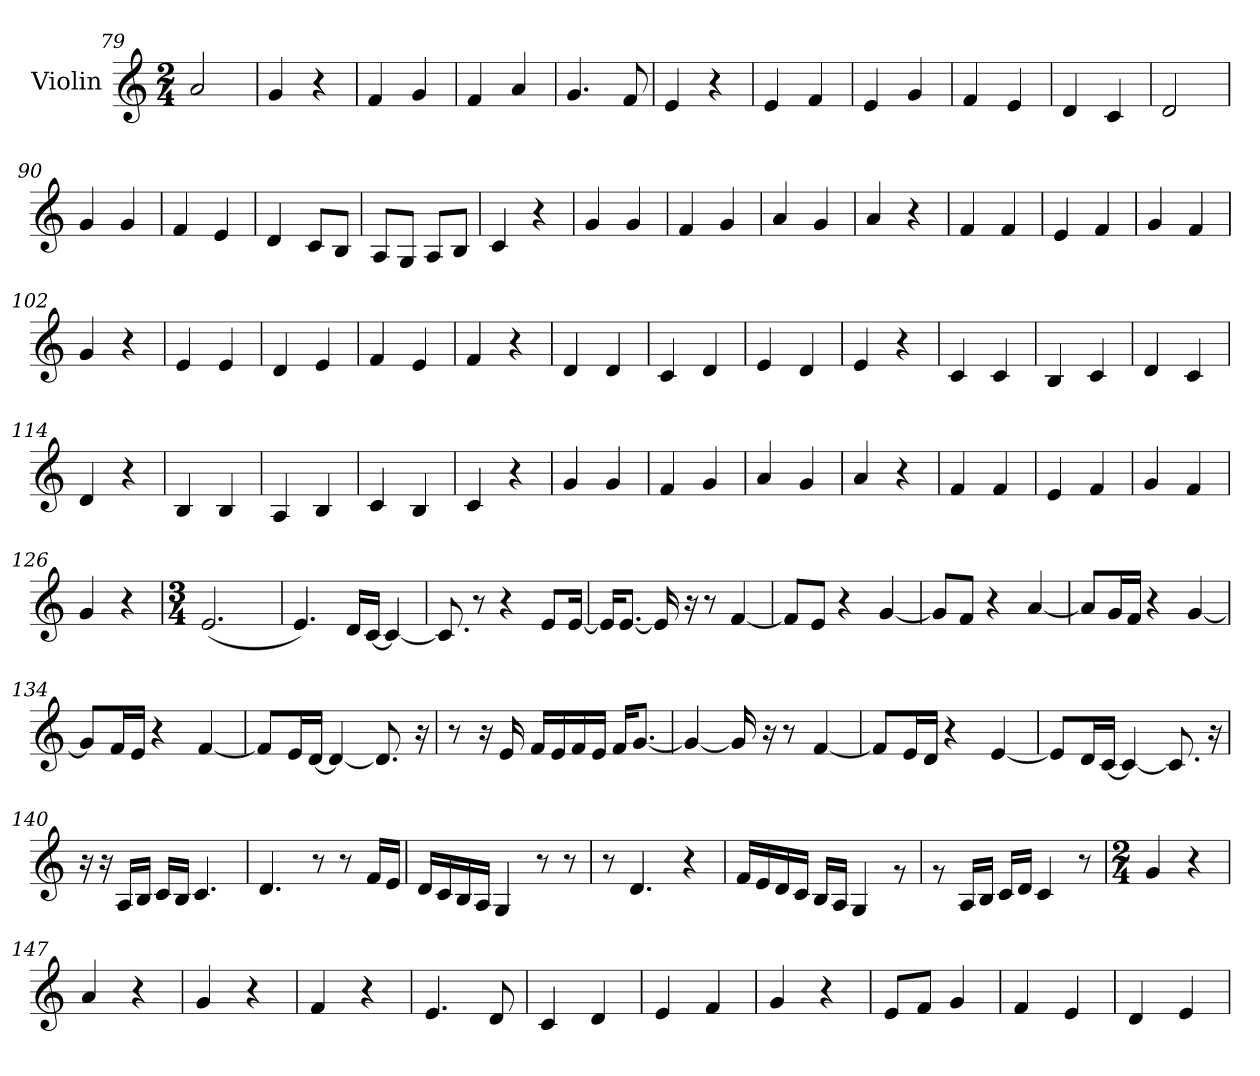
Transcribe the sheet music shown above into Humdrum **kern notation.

**kern
*part1
*staff1
*I"Violin
*clefG2
*k[]
*M2/4
=79
2a/
=80
4g/
4r
=81
4f/
4g/
=82
4f/
4a/
=83
4.g/
8f/
=84
4e/
4r
!!LO:LB:g=z
=85
4e/
4f/
=86
4e/
4g/
=87
4f/
4e/
=88
4d/
4c/
=89
2d/
=90
4g/
4g/
=91
4f/
4e/
=92
4d/
8c/L
8B/J
=93
8A/L
8G/J
8A/L
8B/J
=94
4c/
4r
!!LO:LB:g=z
=95
4g/
4g/
=96
4f/
4g/
=97
4a/
4g/
=98
4a/
4r
=99
4f/
4f/
=100
4e/
4f/
=101
4g/
4f/
=102
4g/
4r
=103
4e/
4e/
=104
4d/
4e/
=105
4f/
4e/
!!LO:LB:g=z
=106
4f/
4r
=107
4d/
4d/
=108
4c/
4d/
=109
4e/
4d/
=110
4e/
4r
=111
4c/
4c/
=112
4B/
4c/
=113
4d/
4c/
=114
4d/
4r
=115
4B/
4B/
!!LO:PB:g=z
=116
4A/
4B/
=117
4c/
4B/
=118
4c/
4r
=119
4g/
4g/
=120
4f/
4g/
=121
4a/
4g/
=122
4a/
4r
=123
4f/
4f/
=124
4e/
4f/
=125
4g/
4f/
=126
4g/
4r
!!LO:LB:g=z
=127
*M3/4
(2.e/
=128
4.e/)
16d/LL
[16c/JJ
4c/_
=129
8.c/]
8r
4r
8e/L
[16e/Jk
=130
16e/KL]
[8.e/J
16e/]
16r
8r
[4f/
=131
8f/L]
8e/J
4r
[4g/
=132
8g/L]
8f/J
4r
[4a/
!!LO:LB:g=z
=133
8a/L]
16g/L
16f/JJ
4r
[4g/
=134
8g/L]
16f/L
16e/JJ
4r
[4f/
=135
8f/L]
16e/L
[16d/JJ
4d/_
8.d/]
16r
=136
8r
16r
16e/
16f/LL
16e/
16f/
16e/JJ
16f/KL
[8.g/J
=137
4g/_
16g/]
16r
8r
[4f/
!!LO:LB:g=z
=138
8f/L]
16e/L
16d/JJ
4r
[4e/
=139
8e/L]
16d/L
[16c/JJ
4c/_
8.c/]
16r
=140
16r
16r
16A/LL
16B/JJ
16c/LL
16B/JJ
4.c/
=141
4.d/
8r
8r
16f/LL
16e/JJ
=142
16d/LL
16c/
16B/
16A/JJ
4G/
8r
8r
!!LO:LB:g=z
=143
8r
4.d/
4r
=144
16f/LL
16e/
16d/
16c/JJ
16B/LL
16A/JJ
4G/
8rg
=145
8rg
16A/LL
16B/JJ
16c/LL
16d/JJ
4c/
8r
=146
*M2/4
*MM160
4g/
4r
=147
4a/
4r
=148
4g/
4r
=149
4f/
4r
!!LO:LB:g=z
=150
4.e/
8d/
=151
4c/
4d/
=152
4e/
4f/
=153
4g/
4r
=154
8e/L
8f/J
4g/
=155
4f/
4e/
=156
4d/
4e/
=
*-
